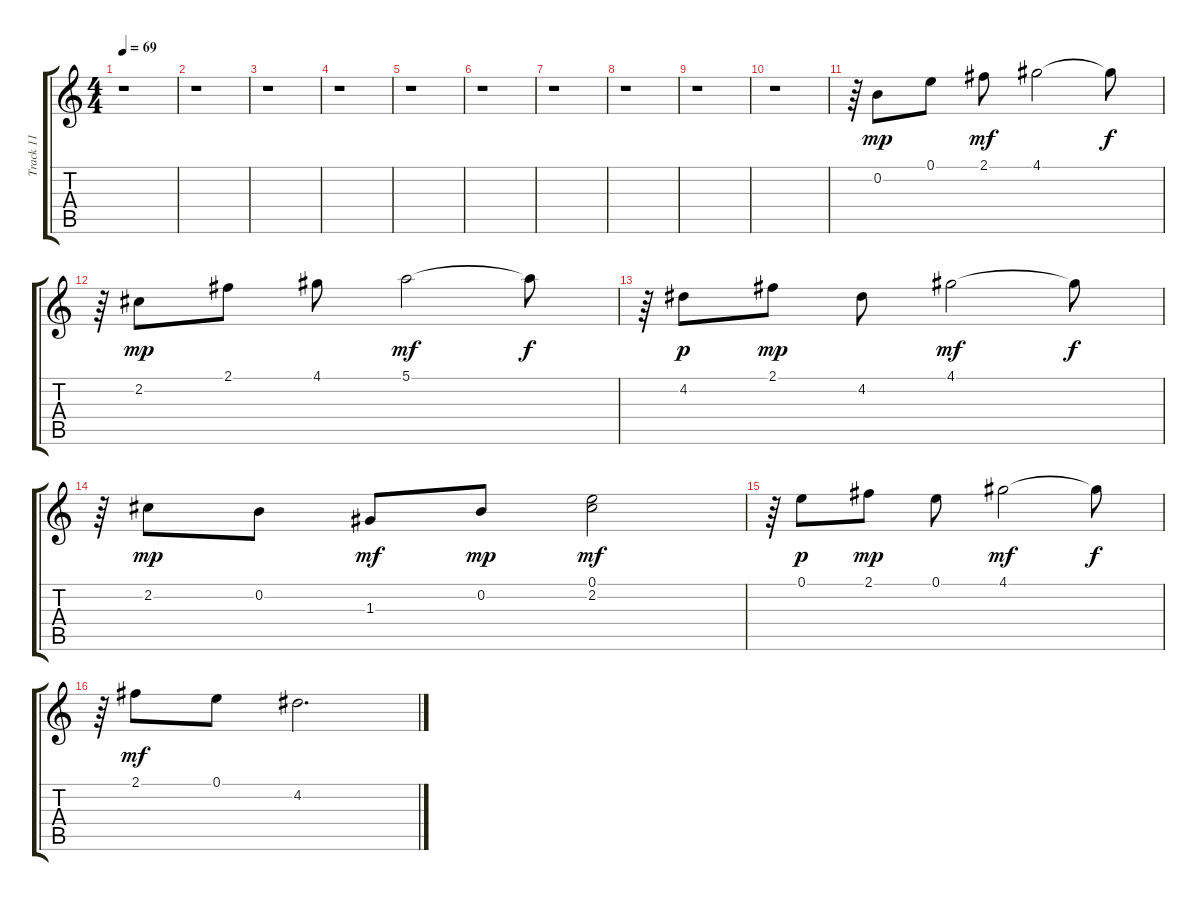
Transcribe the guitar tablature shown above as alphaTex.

\track ("Track 11" "Track 11") {instrument acousticguitarsteel}
\staff {score tabs}
\tuning (E4 B3 G3 D3 A2 E2) {hide}
\ts (4 4)
\tempo 69
\clef g2
\ks c
r.1{dy f} |
r.1 |
r.1 |
r.1 |
r.1 |
r.1 |
r.1 |
r.1 |
r.1 |
r.1 |
r.64 0.2.8{dy mp volume 12 instrument electricguitarclean} 0.1.8 2.1.8{dy mf} 4.1.2 4.1{t}.8{dy f} |
r.64 2.2.8{dy mp} 2.1.8 4.1.8 5.1.2{dy mf} 5.1{t}.8{dy f} |
r.64 4.2.8{dy p} 2.1.8{dy mp} 4.2.8 4.1.2{dy mf} 4.1{t}.8{dy f} |
r.64 2.2.8{dy mp} 0.2.8 1.3.8{dy mf} 0.2.8{dy mp} (0.1 2.2).2{dy mf} |
r.64 0.1.8{dy p} 2.1.8{dy mp} 0.1.8 4.1.2{dy mf} 4.1{t}.8{dy f} |
r.64 2.1.8{dy mf} 0.1.8 4.2.2{d}
